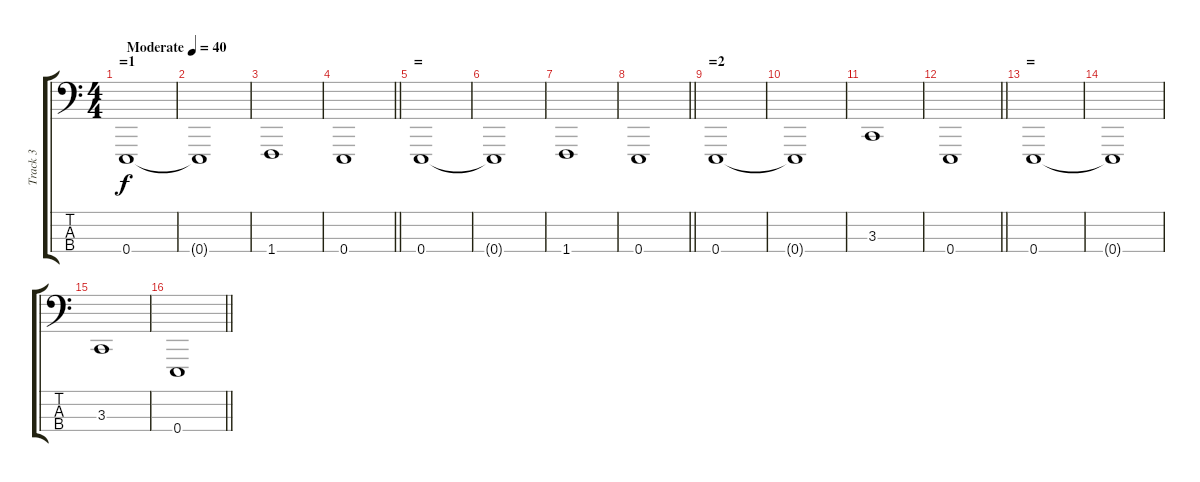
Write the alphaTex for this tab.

\track ("Track 3" "Track 3") {instrument synthstrings2}
\staff {score tabs}
\tuning (G2 D2 A1 E1) {hide}
\ts (4 4)
\section ("" "=1")
\tempo (40 "Moderate")
\clef f4
\ks c
0.4.1{dy f instrument synthstrings2} |
0.4{t}.1 |
1.4.1 |
\barLineRight lightlight
0.4.1 |
\section ("" "=")
0.4.1 |
0.4{t}.1 |
1.4.1 |
\barLineRight lightlight
0.4.1 |
\section ("" "=2")
0.4.1 |
0.4{t}.1 |
3.3.1 |
\barLineRight lightlight
0.4.1 |
\section ("" "=")
0.4.1 |
0.4{t}.1 |
3.3.1 |
\barLineRight lightlight
0.4.1
